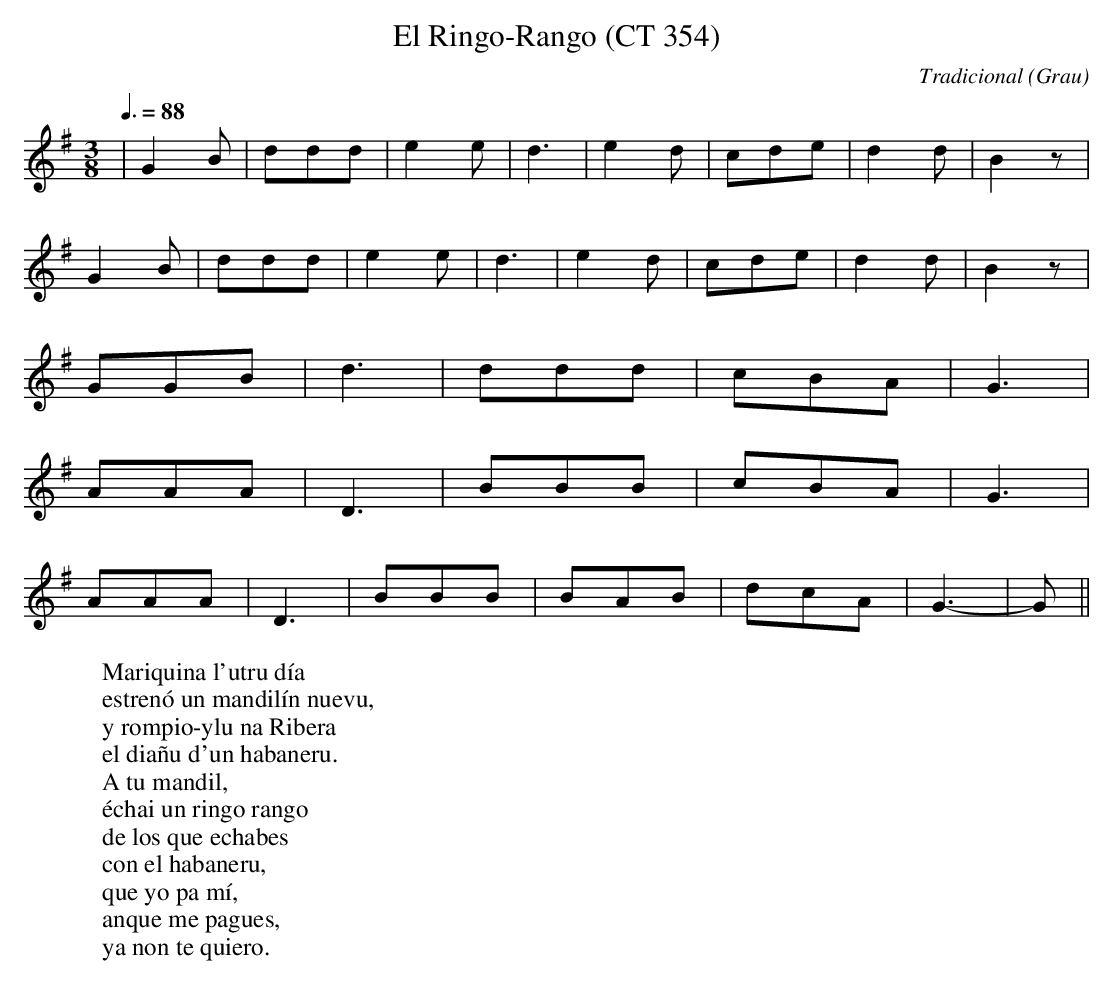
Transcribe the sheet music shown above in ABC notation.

X:1
T:El Ringo-Rango (CT 354)
C:Tradicional
O:Grau
M:3/8
L:1/8
Q:3/8=88
K:G
|G2 B|ddd|e2 e|d3|e2 d|cde|d2 d|B2 z|
G2 B|ddd|e2 e|d3|e2 d|cde|d2 d|B2 z|
GGB|d3|ddd|cBA|G3|
AAA|D3|BBB|cBA|G3|
AAA|D3|BBB|BAB|dcA|G3-|G||
W:Mariquina l'utru día
W:estrenó un mandilín nuevu,
W:y rompio-ylu na Ribera
W:el diañu d'un habaneru.
W:A tu mandil,
W: échai un ringo rango
W:de los que echabes
W:con el habaneru,
W:que yo pa mí,
W:anque me pagues,
W:ya non te quiero.
W:
